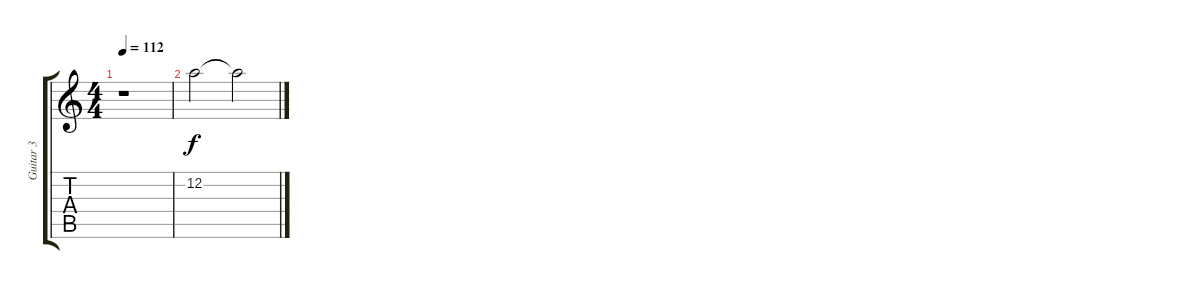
\track ("Guitar 3" "Guitar 3") {instrument distortionguitar}
\staff {score tabs}
\tuning (D4 A3 F3 C3 G2 D2) {hide}
\ts (4 4)
\tempo 112
\clef g2
\ks c
r.1{dy f} |
12.2{t}.2 12.2{t}.2
